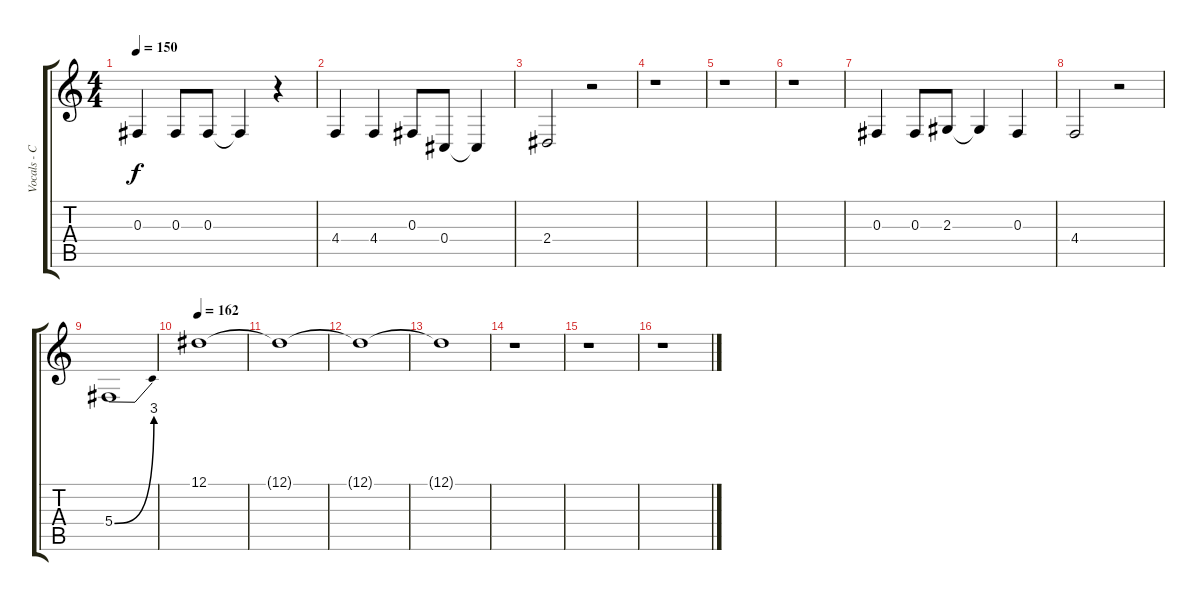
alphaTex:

\track ("Vocals - Chris Bay" "Vocals - C") {instrument stringensemble1}
\staff {score tabs}
\tuning (Eb4 Bb3 Gb3 Db3 Ab2 Eb2) {hide}
\ts (4 4)
\tempo 150
\clef g2
\ks c
0.3.4{dy f} 0.3.8 0.3.8 0.3{t}.4 r.4 |
4.4.4 4.4.4 0.3.8 0.4.8 0.4{t}.4 |
2.4.2 r.2 |
r.1 |
r.1 |
r.1 |
0.3.4 0.3.8 2.3.8 2.3{t}.4 0.3.4 |
4.4.2 r.2 |
5.4{be (bend 0 0 60 12)}.1 |
\tempo 162
12.1.1 |
12.1{t}.1 |
12.1{t}.1 |
12.1{t}.1 |
r.1 |
r.1 |
r.1
